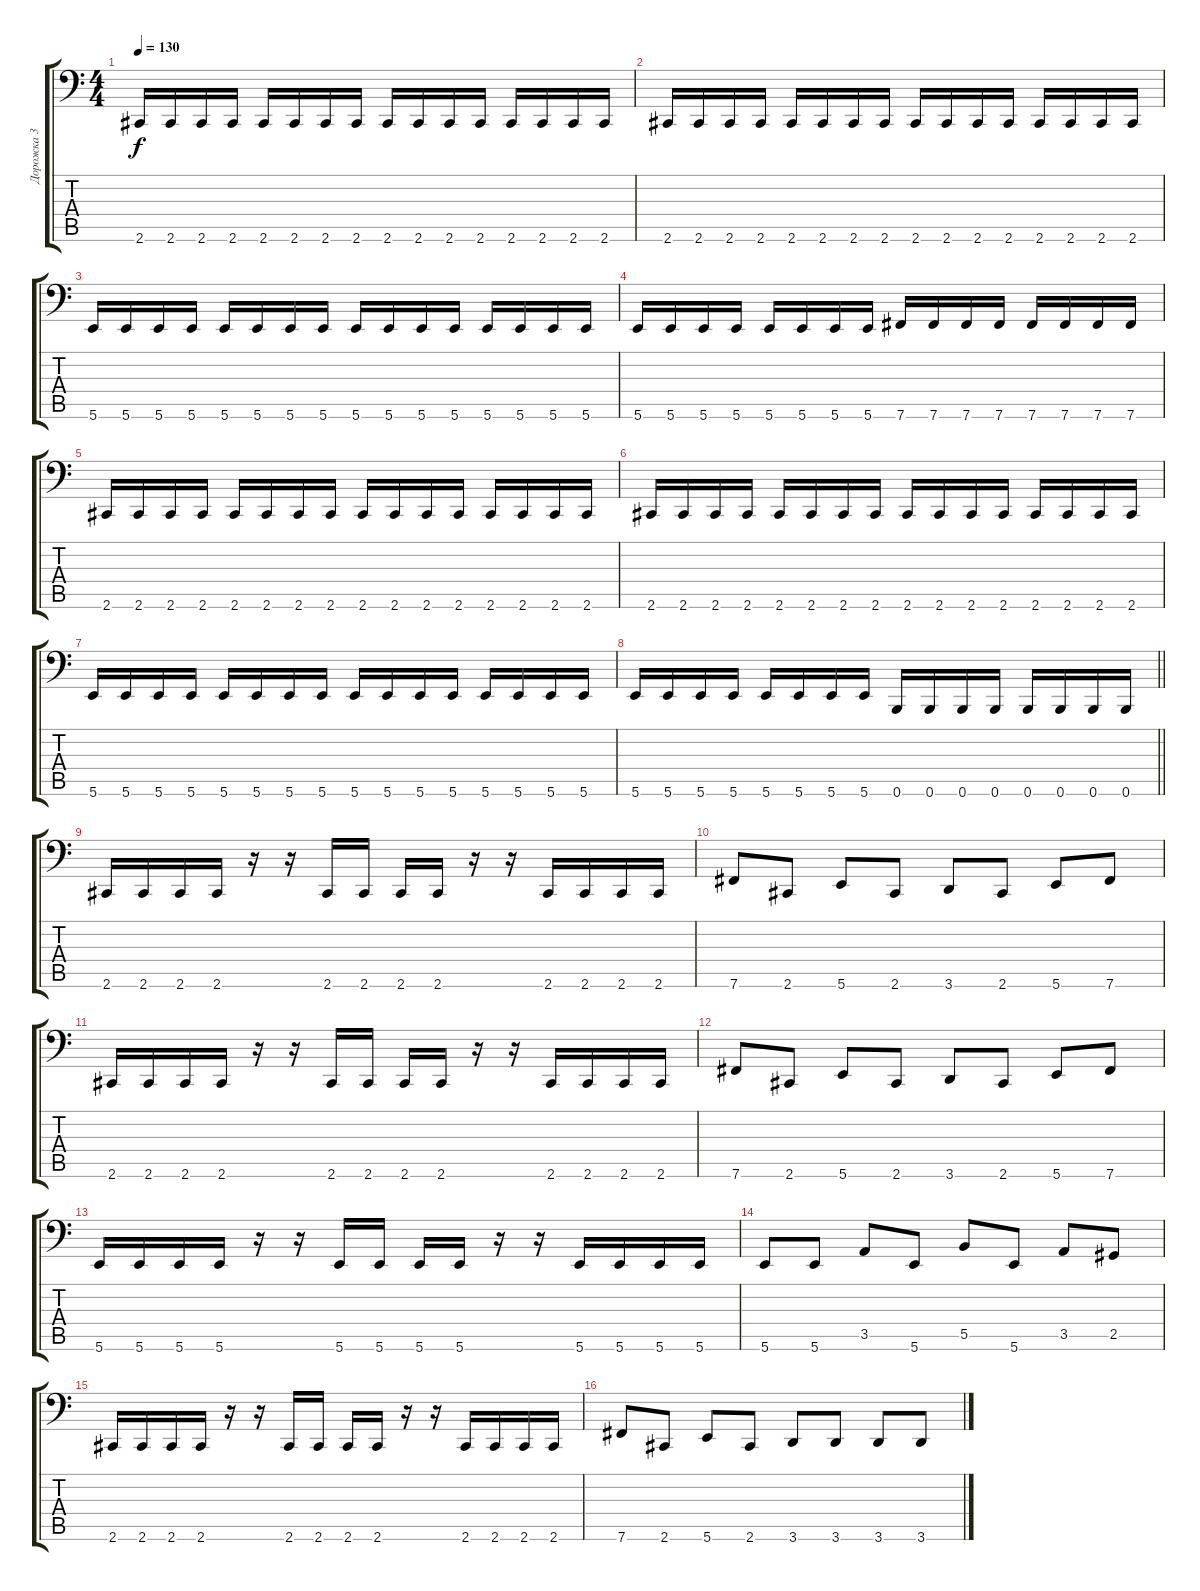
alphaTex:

\track ("Дорожка 3" "Дорожка 3") {instrument electricbassfinger}
\staff {score tabs}
\tuning (Db3 Ab2 E2 B1 Gb1 B0) {hide}
\ts (4 4)
\tempo 130
\clef f4
\ks c
2.6.16{dy f} 2.6.16 2.6.16 2.6.16 2.6.16 2.6.16 2.6.16 2.6.16 2.6.16 2.6.16 2.6.16 2.6.16 2.6.16 2.6.16 2.6.16 2.6.16 |
2.6.16 2.6.16 2.6.16 2.6.16 2.6.16 2.6.16 2.6.16 2.6.16 2.6.16 2.6.16 2.6.16 2.6.16 2.6.16 2.6.16 2.6.16 2.6.16 |
5.6.16 5.6.16 5.6.16 5.6.16 5.6.16 5.6.16 5.6.16 5.6.16 5.6.16 5.6.16 5.6.16 5.6.16 5.6.16 5.6.16 5.6.16 5.6.16 |
5.6.16 5.6.16 5.6.16 5.6.16 5.6.16 5.6.16 5.6.16 5.6.16 7.6.16 7.6.16 7.6.16 7.6.16 7.6.16 7.6.16 7.6.16 7.6.16 |
2.6.16 2.6.16 2.6.16 2.6.16 2.6.16 2.6.16 2.6.16 2.6.16 2.6.16 2.6.16 2.6.16 2.6.16 2.6.16 2.6.16 2.6.16 2.6.16 |
2.6.16 2.6.16 2.6.16 2.6.16 2.6.16 2.6.16 2.6.16 2.6.16 2.6.16 2.6.16 2.6.16 2.6.16 2.6.16 2.6.16 2.6.16 2.6.16 |
5.6.16 5.6.16 5.6.16 5.6.16 5.6.16 5.6.16 5.6.16 5.6.16 5.6.16 5.6.16 5.6.16 5.6.16 5.6.16 5.6.16 5.6.16 5.6.16 |
\barLineRight lightlight
5.6.16 5.6.16 5.6.16 5.6.16 5.6.16 5.6.16 5.6.16 5.6.16 0.6.16 0.6.16 0.6.16 0.6.16 0.6.16 0.6.16 0.6.16 0.6.16 |
\section ("" " ")
2.6.16 2.6.16 2.6.16 2.6.16 r.16 r.16 2.6.16 2.6.16 2.6.16 2.6.16 r.16 r.16 2.6.16 2.6.16 2.6.16 2.6.16 |
7.6.8 2.6.8 5.6.8 2.6.8 3.6.8 2.6.8 5.6.8 7.6.8 |
2.6.16 2.6.16 2.6.16 2.6.16 r.16 r.16 2.6.16 2.6.16 2.6.16 2.6.16 r.16 r.16 2.6.16 2.6.16 2.6.16 2.6.16 |
7.6.8 2.6.8 5.6.8 2.6.8 3.6.8 2.6.8 5.6.8 7.6.8 |
5.6.16 5.6.16 5.6.16 5.6.16 r.16 r.16 5.6.16 5.6.16 5.6.16 5.6.16 r.16 r.16 5.6.16 5.6.16 5.6.16 5.6.16 |
5.6.8 5.6.8 3.5.8 5.6.8 5.5.8 5.6.8 3.5.8 2.5.8 |
2.6.16 2.6.16 2.6.16 2.6.16 r.16 r.16 2.6.16 2.6.16 2.6.16 2.6.16 r.16 r.16 2.6.16 2.6.16 2.6.16 2.6.16 |
7.6.8 2.6.8 5.6.8 2.6.8 3.6.8 3.6.8 3.6.8 3.6.8
